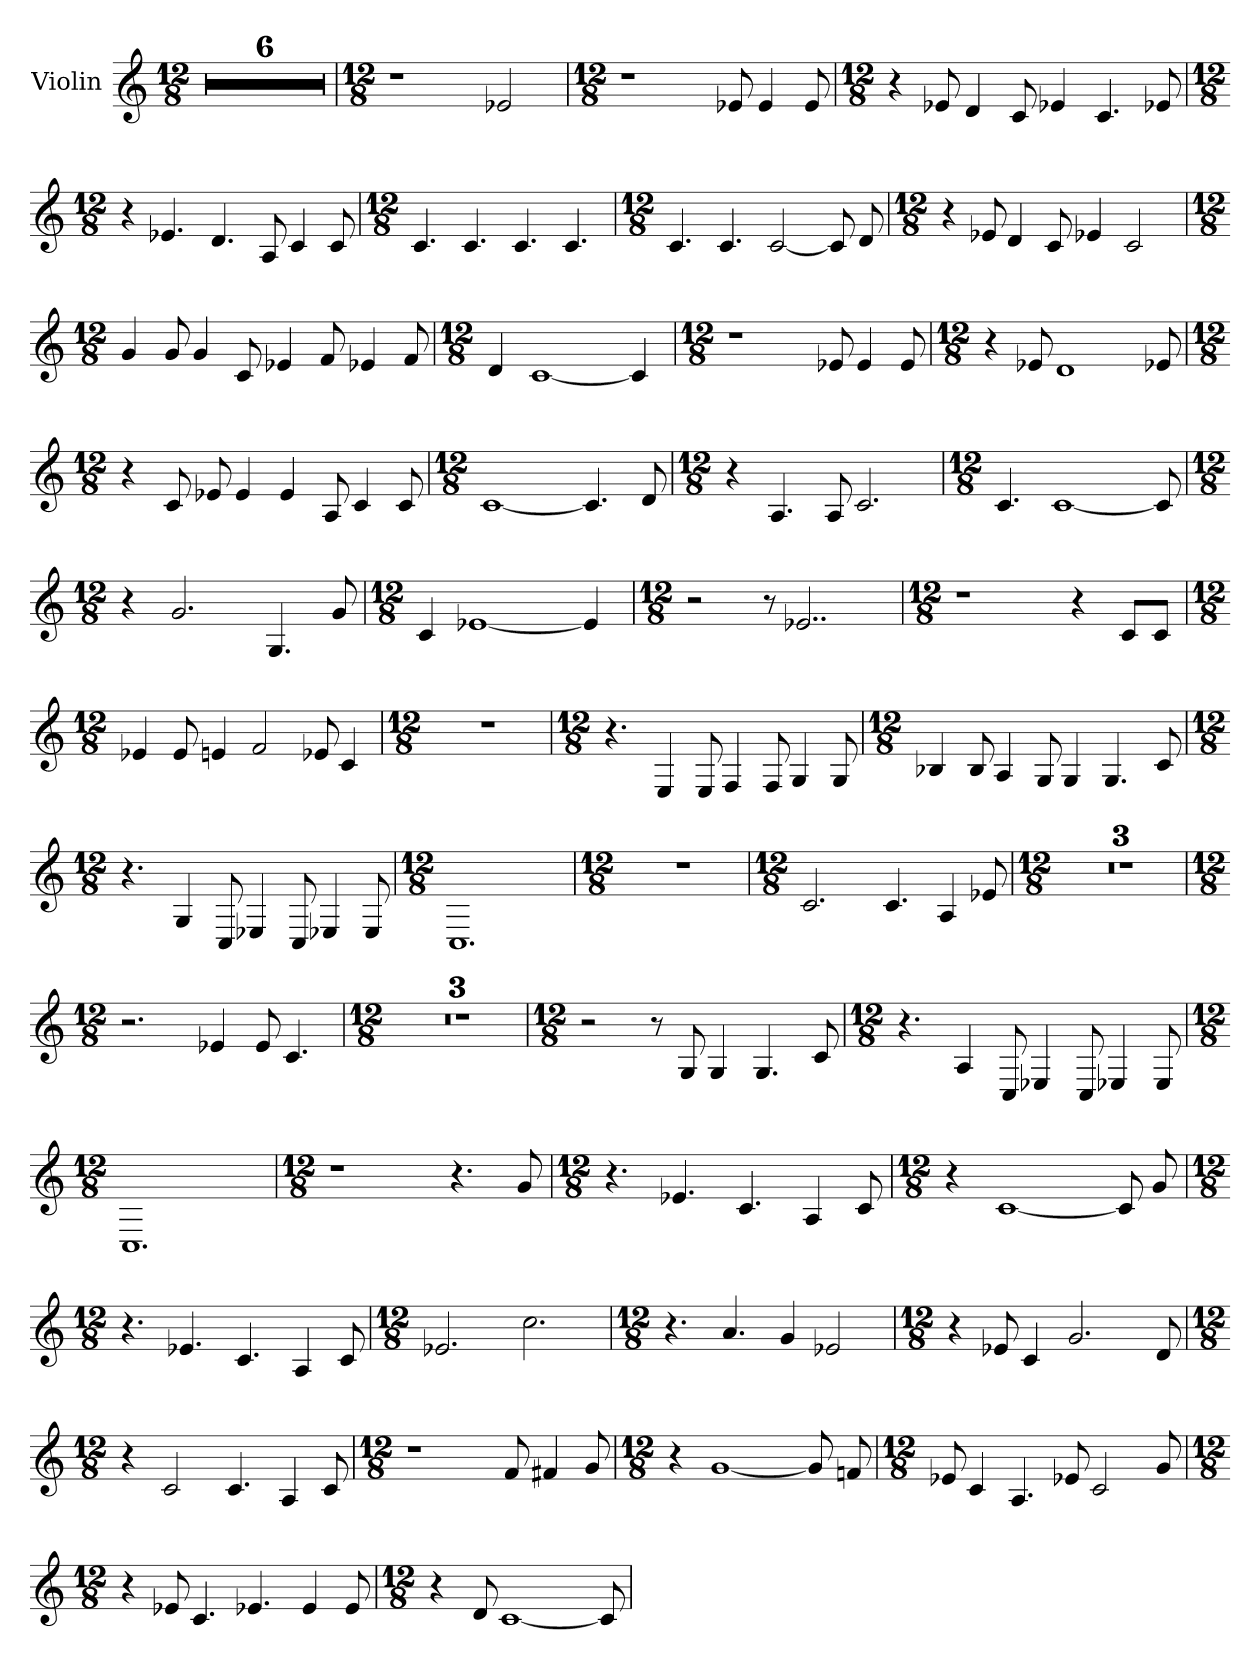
**kern
*part1
*staff1
*I"Violin
*I'Vln
*M12/8
=
1.r
=
*M12/8
1.r
=
*M12/8
1.r
=
*M12/8
1.r
=
*M12/8
1.r
=
*M12/8
1.r
=
*M12/8
1r
2e-X
=
*M12/8
1r
8e-X
4e-
8e-
=
*M12/8
4r
8e-X
4d
8c
4e-X
4.c
8e-X
=
*M12/8
4r
4.e-X
4.d
8A
4c
8c
=
*M12/8
4.c
4.c
4.c
4.c
=
*M12/8
4.c
4.c
[2c
8c]
8d
=
*M12/8
4r
8e-X
4d
8c
4e-X
2c
=
*M12/8
4g
8g
4g
8c
4e-X
8f
4e-X
8f
=
*M12/8
4d
[1c
4c]
=
*M12/8
1r
8e-X
4e-
8e-
=
*M12/8
4r
8e-X
1d
8e-X
=
*M12/8
4r
8c
8e-X
4e-
4e-
8A
4c
8c
=
*M12/8
[1c
4.c]
8d
=
*M12/8
4r
4.A
8A
2.c
=
*M12/8
4.c
[1c
8c]
=
*M12/8
4r
2.g
4.G
8g
=
*M12/8
4c
[1e-X
4e-]
=
*M12/8
2r
8r
2..e-X
=
*M12/8
1r
4r
8cL
8cJ
=
*M12/8
4e-X
8e-
4en
2f
8e-X
4c
=
*M12/8
1.r
=
*M12/8
4.r
4E
8E
4F
8F
4G
8G
=
*M12/8
4B-X
8B-
4A
8G
4G
4.G
8c
=
*M12/8
4.r
4G
8C
4E-X
8C
4E-X
8E-
=
*M12/8
1.C
=
*M12/8
1.r
=
*M12/8
2.c
4.c
4A
8e-X
=
*M12/8
1.r
=
*M12/8
1.r
=
*M12/8
1.r
=
*M12/8
2.r
4e-X
8e-
4.c
=
*M12/8
1.r
=
*M12/8
1.r
=
*M12/8
1.r
=
*M12/8
2r
8r
8G
4G
4.G
8c
=
*M12/8
4.r
4A
8C
4E-X
8C
4E-X
8E-
=
*M12/8
1.C
=
*M12/8
1r
4.r
8g
=
*M12/8
4.r
4.e-X
4.c
4A
8c
=
*M12/8
4r
[1c
8c]
8g
=
*M12/8
4.r
4.e-X
4.c
4A
8c
=
*M12/8
2.e-X
2.cc
=
*M12/8
4.r
4.a
4g
2e-X
=
*M12/8
4r
8e-X
4c
2.g
8d
=
*M12/8
4r
2c
4.c
4A
8c
=
*M12/8
1r
8f
4f#X
8g
=
*M12/8
4r
[1g
8g]
8fn
=
*M12/8
8e-X
4c
4.A
8e-X
2c
8g
=
*M12/8
4r
8e-X
4.c
4.e-X
4e-
8e-
=
*M12/8
4r
8d
[1c
8c]
=
*-
